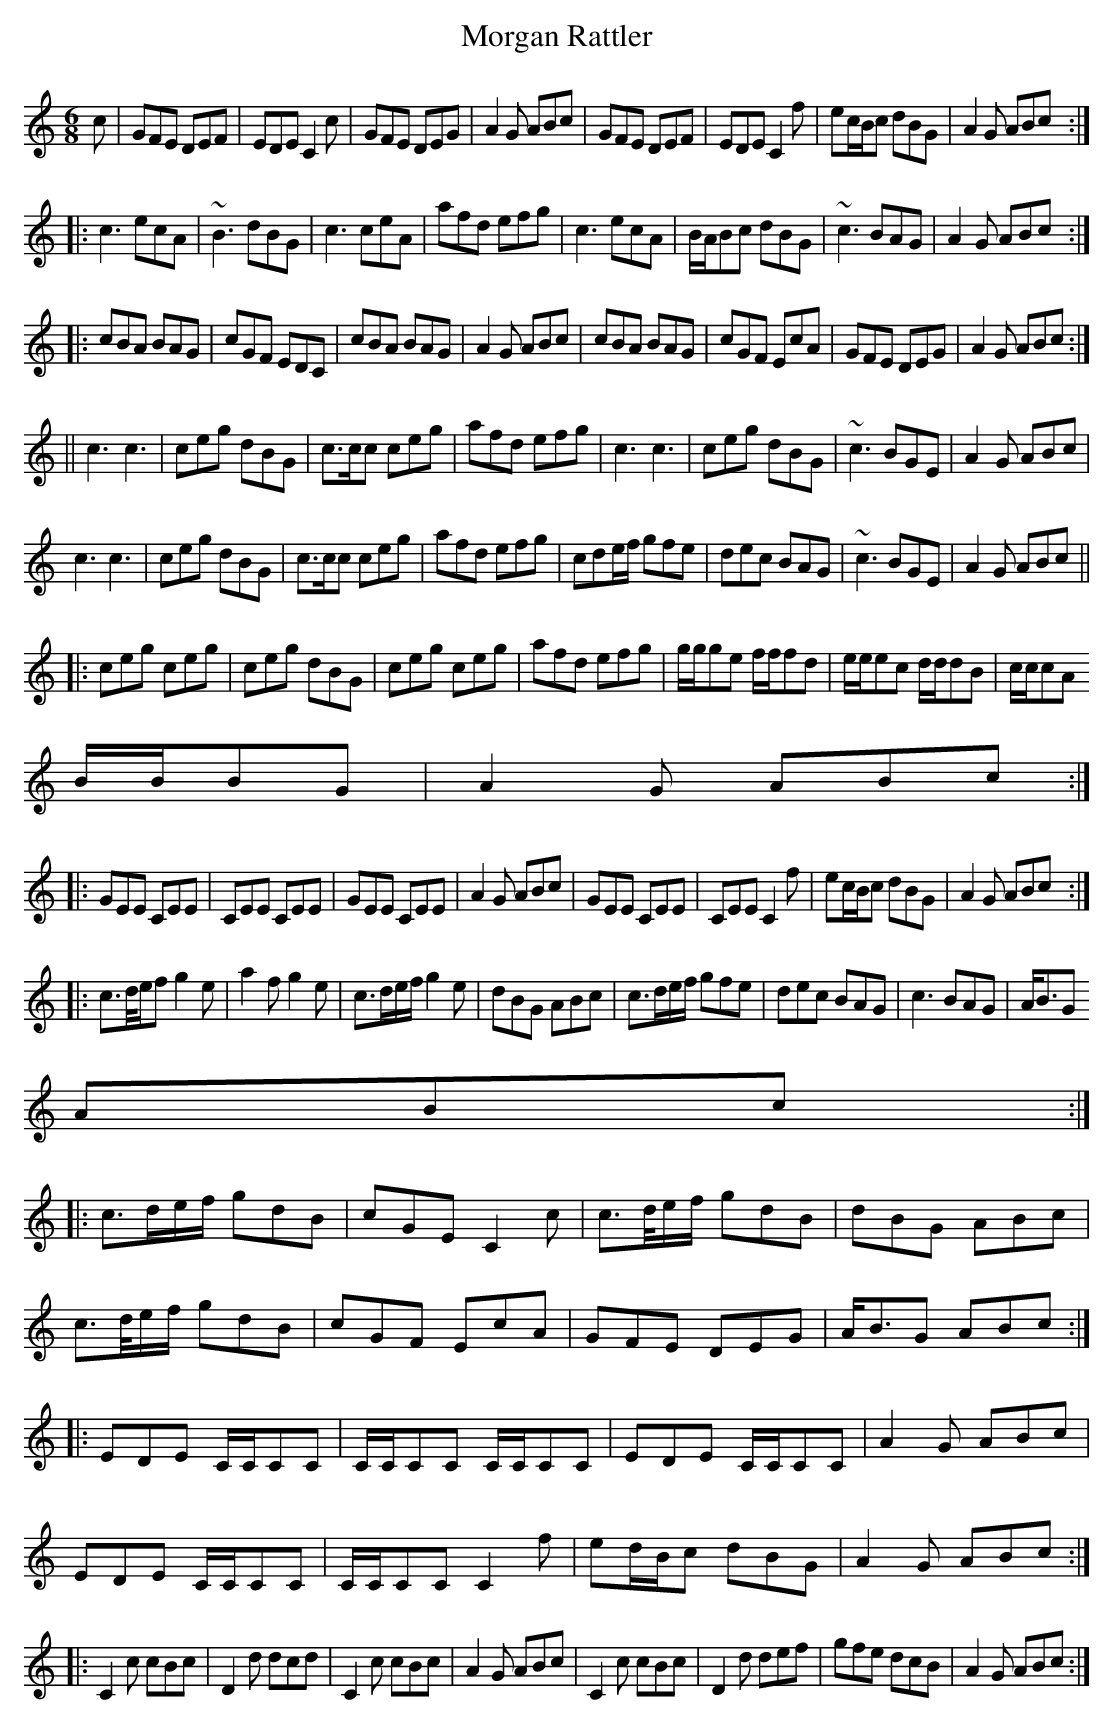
X:1
T:Morgan Rattler
L:1/8
M:6/8
K:C
c|GFE DEF|EDE C2c|GFE DEG|A2G ABc|GFE DEF|EDE C2f|ec/B/c dBG|A2G ABc:|
|:c3 ecA|~B3 dBG|c3 ceA|afd efg|c3 ecA|B/A/Bc dBG|~c3 BAG|A2G ABc:|
|:cBA BAG|cGF EDC|cBA BAG| A2G ABc|cBA BAG|cGF EcA|GFE DEG|A2G ABc:|
||c3c3|ceg dBG|c>cc ceg|afd efg|c3c3|ceg dBG|~c3 BGE|A2G ABc|
c3c3|ceg dBG|c>cc ceg|afd efg|cde/f/ gfe|dec BAG|~c3 BGE|A2G ABc||
|:ceg ceg|ceg dBG|ceg ceg|afd efg|g/g/ge f/f/fd|e/e/ec d/d/dB|c/c/cA
B/B/BG|A2G ABc:|
|:GEE CEE|CEE CEE|GEE CEE|A2G ABc|GEE CEE|CEE C2f|ec/B/c dBG|A2G ABc:|
|:c>d/e/f g2e|a2f g2e|c>de/f/ g2e|dBG ABc|c>de/f/ gfe|dec BAG|c3 BAG|A<BG
ABc:|
|:c>de/f/ gdB|cGE C2c|c>d/e/f/ gdB|dBG ABc|
c>d/e/f/ gdB|cGF EcA|GFE DEG|A<BG ABc:|
|:EDE C/C/CC|C/C/CC C/C/CC|EDE C/C/CC|A2G ABc|
EDE C/C/CC|C/C/CC C2f|ed/B/c dBG|A2G ABc:|
|:C2c cBc|D2d dcd|C2c cBc|A2G ABc|C2c cBc|D2d def|gfe dcB|A2G ABc:|
